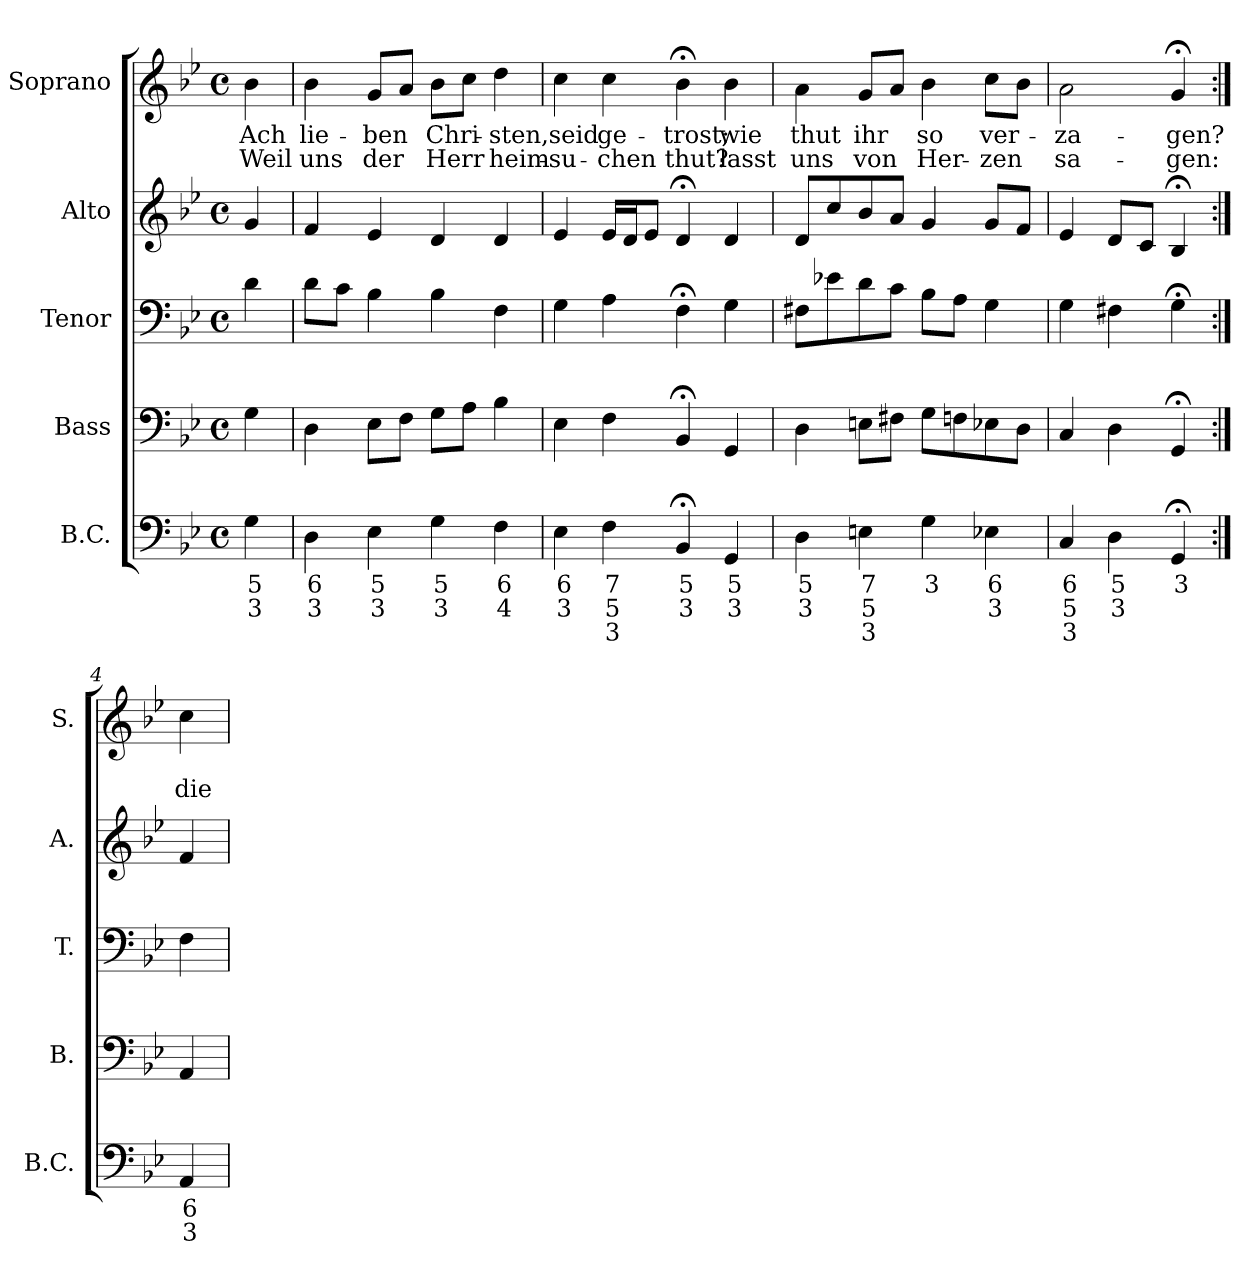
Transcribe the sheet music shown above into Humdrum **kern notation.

**kern	**text	**text	**text	**kern	**kern	**kern	**kern	**text	**text
*part5	*part5	*part5	*part5	*part4	*part3	*part2	*part1	*part1	*part1
*staff5	*staff5	*staff5	*staff5	*staff4	*staff3	*staff2	*staff1	*staff1	*staff1
*I"B.C.	*	*	*	*I"Bass	*I"Tenor	*I"Alto	*I"Soprano	*	*
*I'B.C.	*	*	*	*I'B.	*I'T.	*I'A.	*I'S.	*	*
*clefF4	*	*	*	*clefF4	*clefF4	*clefG2	*clefG2	*	*
*k[b-e-]	*	*	*	*k[b-e-]	*k[b-e-]	*k[b-e-]	*k[b-e-]	*	*
*g:	*	*	*	*B-:	*B-:	*B-:	*g:	*	*
*M4/4	*	*	*	*M4/4	*M4/4	*M4/4	*M4/4	*	*
*met(c)	*	*	*	*met(c)	*met(c)	*met(c)	*met(c)	*	*
=	=	=	=	=	=	=	=	=	=
4Gi	5	3	.	4G\	4d\	4g/	4b-\	Ach	Weil
=1	=1	=1	=1	=1	=1	=1	=1	=1	=1
4Di	6	3	.	4D\	8d\L	4f/	4b-\	lie-	uns
.	.	.	.	.	8c\J	.	.	.	.
4E-i	5	3	.	8E-\L	4B-\	4e-/	8g/L	-ben	der
.	.	.	.	8F\J	.	.	8a/J	.	.
4Gi	5	3	.	8G\L	4B-\	4d/	8b-\L	Chri-	Herr
.	.	.	.	8A\J	.	.	8cc\J	.	.
4Fi	6	4	.	4B-\	4F\	4d/	4dd\	-sten,	heim-
=2	=2	=2	=2	=2	=2	=2	=2	=2	=2
4E-i	6	3	.	4E-\	4G\	4e-/	4cc\	seid	-su-
4Fi	7	5	3	4F\	4A\	16e-/LL	4cc\	ge-	-chen
.	.	.	.	.	.	16d/J	.	.	.
.	.	.	.	.	.	8e-/J	.	.	.
4BB-;<i	5	3	.	4BB-;</	4F;<\	4d;</	4b-;<\	-trost;	thut?
4GGi	5	3	.	4GG/	4G\	4d/	4b-\	wie	lasst
=3	=3	=3	=3	=3	=3	=3	=3	=3	=3
4Di	5	3	.	4D\	8F#X\L	8d/L	4a\	thut	uns
.	.	.	.	.	8e-X\	8cc/	.	.	.
4Eni	7	5	3	8En\L	8d\	8b-/	8g/L	ihr	von
.	.	.	.	8F#X\J	8c\J	8a/J	8a/J	.	.
4Gi	3	.	.	8G\L	8B-\L	4g/	4b-\	so	Her-
.	.	.	.	8Fn\	8A\J	.	.	.	.
4E-Xi	6	3	.	8E-X\	4G\	8g/L	8cc\L	ver-	-zen
.	.	.	.	8D\J	.	8f/J	8b-\J	.	.
=4	=4	=4	=4	=4	=4	=4	=4	=4	=4
4Ci	6	5	3	4C/	4G\	4e-/	2a\	-za-	sa-
4Di	5	3	.	4D\	4F#X\	8d/L	.	.	.
.	.	.	.	.	.	8c/J	.	.	.
4GG;<i	3	.	.	4GG;</	4G;<\	4B-;</	4g;</	-gen?	-gen:
!!LO:LB:g=z
=4a:|!	=4a:|!	=4a:|!	=4a:|!	=4a:|!	=4a:|!	=4a:|!	=4a:|!	=4a:|!	=4a:|!
4AAi	6	3	.	4AA/	4F\	4f/	4cc\	.	die
=	=	=	=	=	=	=	=	=	=
*-	*-	*-	*-	*-	*-	*-	*-	*-	*-
